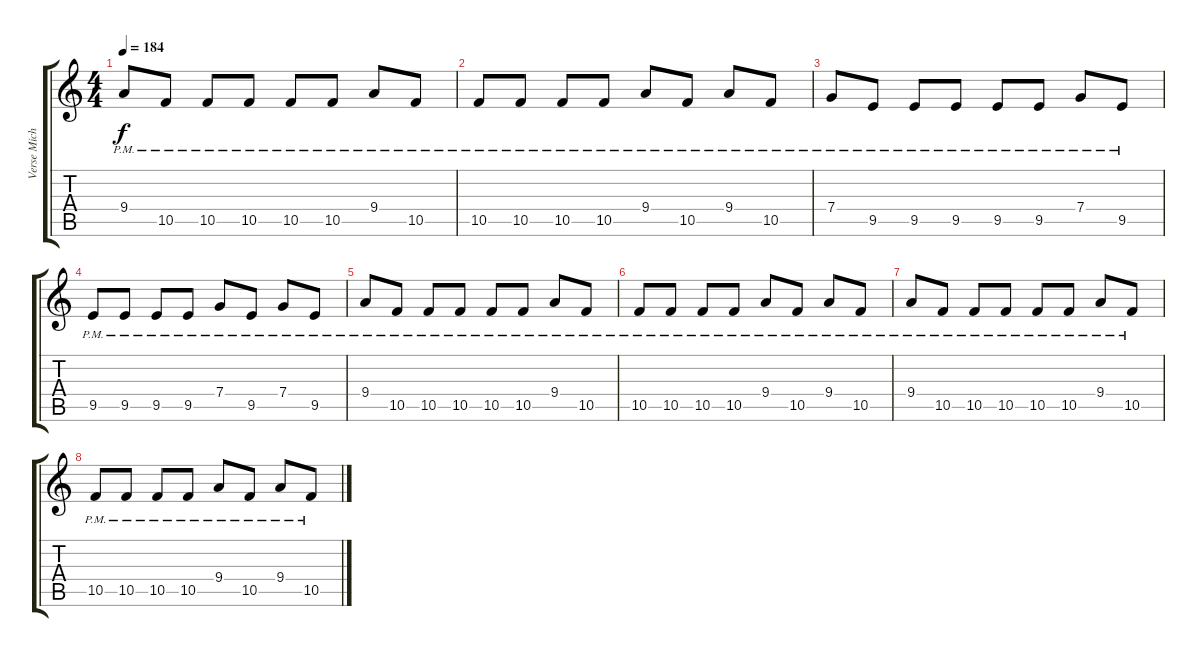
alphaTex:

\track ("Verse Michael Padget" "Verse Mich") {instrument distortionguitar}
\staff {score tabs}
\tuning (D4 A3 F3 C3 G2 C2) {hide}
\ts (4 4)
\tempo 184
\clef g2
\ks c
9.4{pm}.8{dy f} 10.5{pm}.8 10.5{pm}.8 10.5{pm}.8 10.5{pm}.8 10.5{pm}.8 9.4{pm}.8 10.5{pm}.8 |
10.5{pm}.8 10.5{pm}.8 10.5{pm}.8 10.5{pm}.8 9.4{pm}.8 10.5{pm}.8 9.4{pm}.8 10.5{pm}.8 |
7.4{pm}.8 9.5{pm}.8 9.5{pm}.8 9.5{pm}.8 9.5{pm}.8 9.5{pm}.8 7.4{pm}.8 9.5{pm}.8 |
9.5{pm}.8 9.5{pm}.8 9.5{pm}.8 9.5{pm}.8 7.4{pm}.8 9.5{pm}.8 7.4{pm}.8 9.5{pm}.8 |
9.4{pm}.8 10.5{pm}.8 10.5{pm}.8 10.5{pm}.8 10.5{pm}.8 10.5{pm}.8 9.4{pm}.8 10.5{pm}.8 |
10.5{pm}.8 10.5{pm}.8 10.5{pm}.8 10.5{pm}.8 9.4{pm}.8 10.5{pm}.8 9.4{pm}.8 10.5{pm}.8 |
9.4{pm}.8 10.5{pm}.8 10.5{pm}.8 10.5{pm}.8 10.5{pm}.8 10.5{pm}.8 9.4{pm}.8 10.5{pm}.8 |
10.5{pm}.8 10.5{pm}.8 10.5{pm}.8 10.5{pm}.8 9.4{pm}.8 10.5{pm}.8 9.4{pm}.8 10.5{pm}.8
